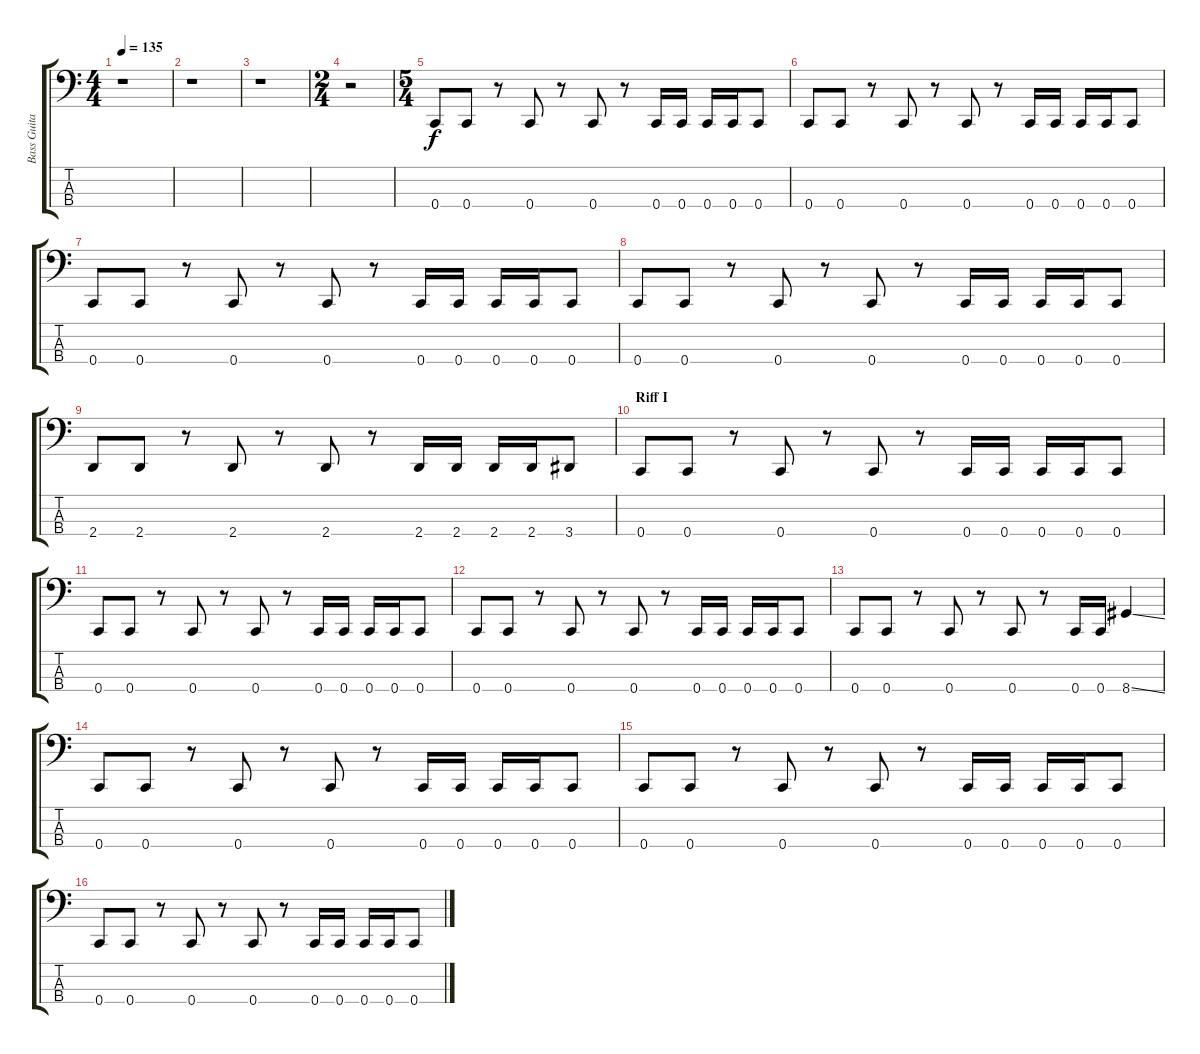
\track ("Bass Guitar" "Bass Guita") {instrument slapbass2}
\staff {score tabs}
\tuning (Eb2 Bb1 F1 C1) {hide}
\ts (4 4)
\tempo 135
\clef f4
\ks c
r.1{dy f} |
r.1 |
r.1 |
\ts (2 4)
r.2{volume 0} |
\ts (5 4)
0.4.8{volume 16} 0.4.8 r.8 0.4.8 r.8 0.4.8 r.8 0.4.16 0.4.16 0.4.16 0.4.16 0.4.8 |
0.4.8 0.4.8 r.8 0.4.8 r.8 0.4.8 r.8 0.4.16 0.4.16 0.4.16 0.4.16 0.4.8 |
0.4.8 0.4.8 r.8 0.4.8 r.8 0.4.8 r.8 0.4.16 0.4.16 0.4.16 0.4.16 0.4.8 |
0.4.8 0.4.8 r.8 0.4.8 r.8 0.4.8 r.8 0.4.16 0.4.16 0.4.16 0.4.16 0.4.8 |
2.4.8 2.4.8 r.8 2.4.8 r.8 2.4.8 r.8 2.4.16 2.4.16 2.4.16 2.4.16 3.4.8 |
\section ("" "Riff I")
0.4.8 0.4.8 r.8 0.4.8 r.8 0.4.8 r.8 0.4.16 0.4.16 0.4.16 0.4.16 0.4.8 |
0.4.8 0.4.8 r.8 0.4.8 r.8 0.4.8 r.8 0.4.16 0.4.16 0.4.16 0.4.16 0.4.8 |
0.4.8 0.4.8 r.8 0.4.8 r.8 0.4.8 r.8 0.4.16 0.4.16 0.4.16 0.4.16 0.4.8 |
0.4.8 0.4.8 r.8 0.4.8 r.8 0.4.8 r.8 0.4.16 0.4.16 8.4{ss}.4 |
0.4.8 0.4.8 r.8 0.4.8 r.8 0.4.8 r.8 0.4.16 0.4.16 0.4.16 0.4.16 0.4.8 |
0.4.8 0.4.8 r.8 0.4.8 r.8 0.4.8 r.8 0.4.16 0.4.16 0.4.16 0.4.16 0.4.8 |
0.4.8 0.4.8 r.8 0.4.8 r.8 0.4.8 r.8 0.4.16 0.4.16 0.4.16 0.4.16 0.4.8
